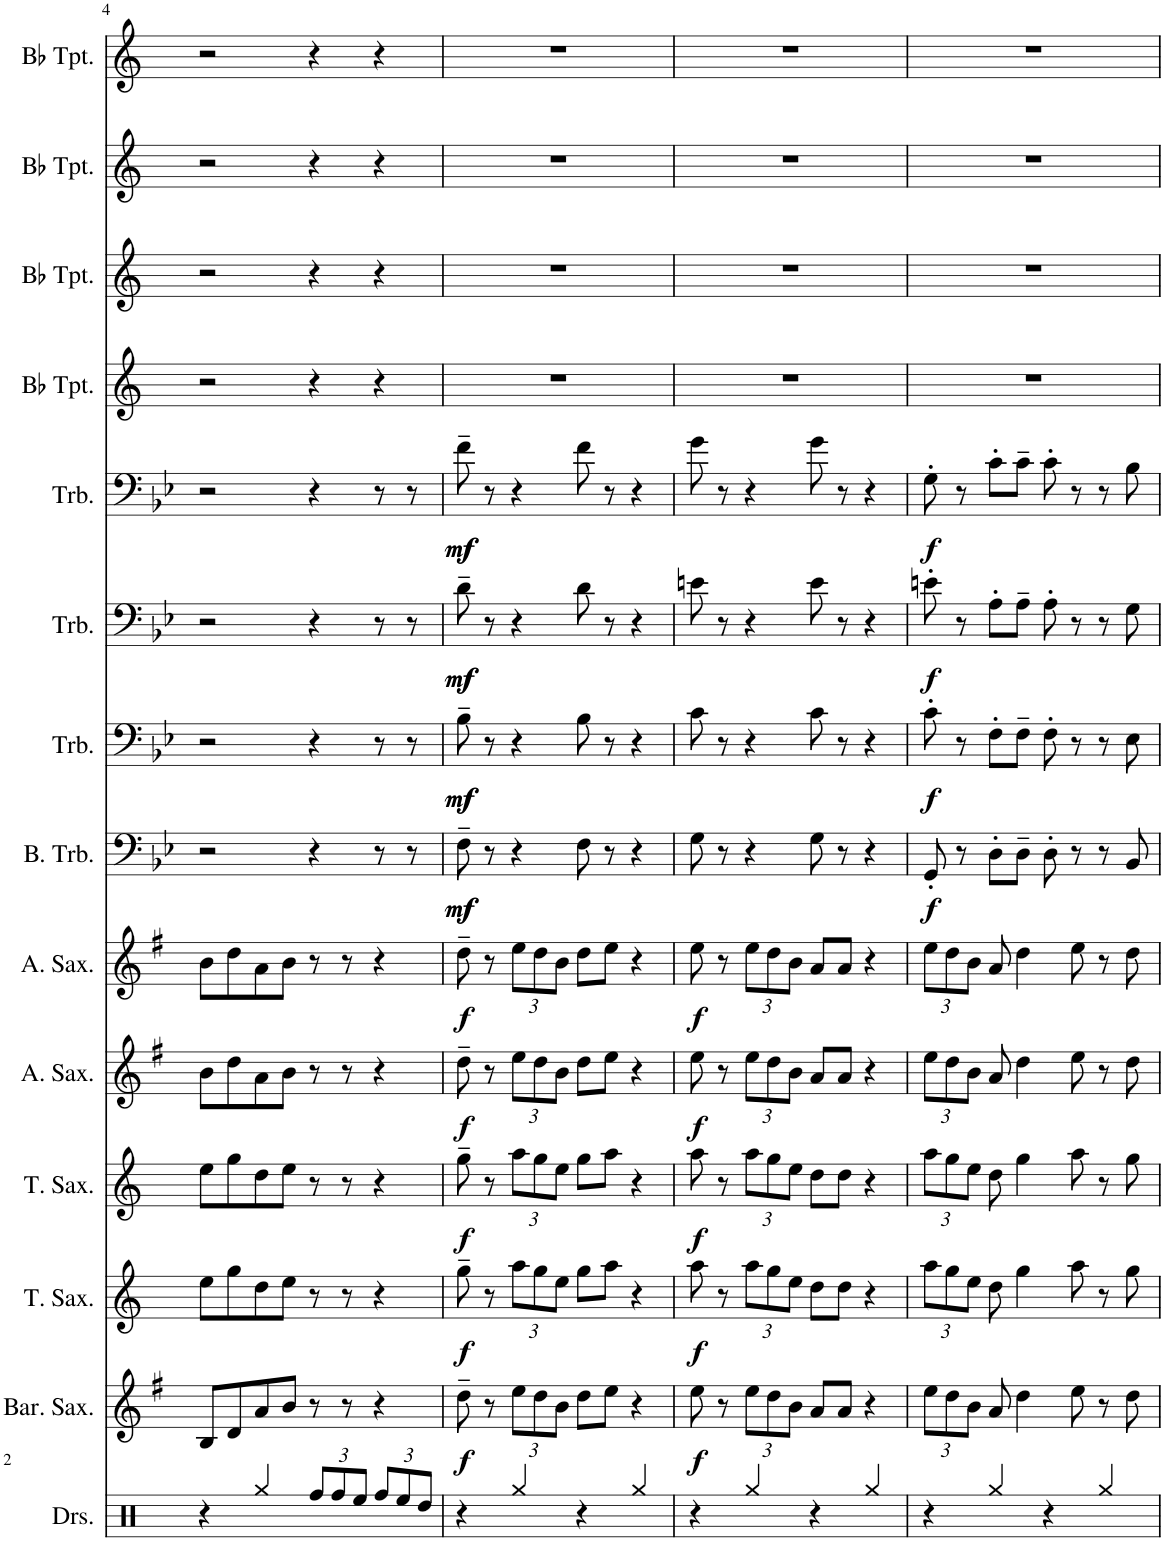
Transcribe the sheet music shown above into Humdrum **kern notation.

**kern	**kern	**dynam	**kern	**dynam	**kern	**dynam	**kern	**dynam	**kern	**dynam	**kern	**dynam	**kern	**dynam	**kern	**dynam	**kern	**dynam	**kern	**kern	**kern	**kern
*part14	*part13	*part13	*part12	*part12	*part11	*part11	*part10	*part10	*part9	*part9	*part8	*part8	*part7	*part7	*part6	*part6	*part5	*part5	*part4	*part3	*part2	*part1
*staff14	*staff13	*staff13	*staff12	*staff12	*staff11	*staff11	*staff10	*staff10	*staff9	*staff9	*staff8	*staff8	*staff7	*staff7	*staff6	*staff6	*staff5	*staff5	*staff4	*staff3	*staff2	*staff1
*I"Drumset	*I"Baritone Saxophone	*	*I"Tenor Saxophone	*	*I"Tenor Saxophone	*	*I"Alto Saxophone	*	*I"Alto Saxophone	*	*I"Bass Trombone	*	*I"Trombone	*	*I"Trombone	*	*I"Trombone	*	*I"Bb Trumpet	*I"Bb Trumpet	*I"Bb Trumpet	*I"Bb Trumpet
*I'Drs.	*I'Bar. Sax.	*	*I'T. Sax.	*	*I'T. Sax.	*	*I'A. Sax.	*	*I'A. Sax.	*	*I'B. Trb.	*	*I'Trb.	*	*I'Trb.	*	*I'Trb.	*	*I'Bb Tpt.	*I'Bb Tpt.	*I'Bb Tpt.	*I'Bb Tpt.
!!LO:PB:g=z
*clefX	*clefG2	*	*clefG2	*	*clefG2	*	*clefG2	*	*clefG2	*	*clefF4	*	*clefF4	*	*clefF4	*	*clefF4	*	*clefG2	*clefG2	*clefG2	*clefG2
*	*Trd12c21	*	*Trd8c14	*	*Trd8c14	*	*Trd5c9	*	*Trd5c9	*	*	*	*	*	*	*	*	*	*Trd1c2	*Trd1c2	*Trd1c2	*Trd1c2
*k[]	*k[f#]	*	*k[]	*	*k[]	*	*k[f#]	*	*k[f#]	*	*k[b-e-]	*	*k[b-e-]	*	*k[b-e-]	*	*k[b-e-]	*	*k[]	*k[]	*k[]	*k[]
*M4/4	*M4/4	*	*M4/4	*	*M4/4	*	*M4/4	*	*M4/4	*	*M4/4	*	*M4/4	*	*M4/4	*	*M4/4	*	*M4/4	*M4/4	*M4/4	*M4/4
=4	=4	=4	=4	=4	=4	=4	=4	=4	=4	=4	=4	=4	=4	=4	=4	=4	=4	=4	=4	=4	=4	=4
4r	8B/L	.	8ee\L	.	8ee\L	.	8b\L	.	8b\L	.	2r	.	2r	.	2r	.	2r	.	2r	2r	2r	2r
.	8d/	.	8gg\	.	8gg\	.	8dd\	.	8dd\	.	.	.	.	.	.	.	.	.	.	.	.	.
4Rgg/	8a/	.	8dd\	.	8dd\	.	8a\	.	8a\	.	.	.	.	.	.	.	.	.	.	.	.	.
.	8b/J	.	8ee\J	.	8ee\J	.	8b\J	.	8b\J	.	.	.	.	.	.	.	.	.	.	.	.	.
*Xbrackettup	*	*	*	*	*	*	*	*	*	*	*	*	*	*	*	*	*	*	*	*	*	*
12Rff/L	8r	.	8r	.	8r	.	8r	.	8r	.	4r	.	4r	.	4r	.	4r	.	4r	4r	4r	4r
12Rff/	.	.	.	.	.	.	.	.	.	.	.	.	.	.	.	.	.	.	.	.	.	.
.	8r	.	8r	.	8r	.	8r	.	8r	.	.	.	.	.	.	.	.	.	.	.	.	.
12Ree/J	.	.	.	.	.	.	.	.	.	.	.	.	.	.	.	.	.	.	.	.	.	.
12Rff/L	4r	.	4r	.	4r	.	4r	.	4r	.	8r	.	8r	.	8r	.	8r	.	4r	4r	4r	4r
12Ree/	.	.	.	.	.	.	.	.	.	.	.	.	.	.	.	.	.	.	.	.	.	.
.	.	.	.	.	.	.	.	.	.	.	8r	.	8r	.	8r	.	8r	.	.	.	.	.
12Rdd/J	.	.	.	.	.	.	.	.	.	.	.	.	.	.	.	.	.	.	.	.	.	.
=5	=5	=5	=5	=5	=5	=5	=5	=5	=5	=5	=5	=5	=5	=5	=5	=5	=5	=5	=5	=5	=5	=5
!	!	!LO:DY:b	!	!LO:DY:b	!	!LO:DY:b	!	!LO:DY:b	!	!LO:DY:b	!	!LO:DY:b	!	!	!	!	!	!	!	!	!	!
!	!	!	!	!	!	!	!	!	!	!	!	!LO:DY:n=1:b	!	!LO:DY:b	!	!	!	!	!	!	!	!
!	!	!	!	!	!	!	!	!	!	!	!	!	!	!LO:DY:n=1:b	!	!LO:DY:b	!	!	!	!	!	!
!	!	!	!	!	!	!	!	!	!	!	!	!	!	!	!	!LO:DY:n=1:b	!	!LO:DY:b	!	!	!	!
!	!	!	!	!	!	!	!	!	!	!	!	!	!	!	!	!	!	!LO:DY:n=1:b	!	!	!	!
4r	8dd~\	f	8gg~\	f	8gg~\	f	8dd~\	f	8dd~\	f	8F~\	mf mf	8B-~\	mf mf	8d~\	mf mf	8f~\	mf mf	1r	1r	1r	1r
.	8r	.	8r	.	8r	.	8r	.	8r	.	8r	.	8r	.	8r	.	8r	.	.	.	.	.
*	*Xbrackettup	*	*Xbrackettup	*	*Xbrackettup	*	*Xbrackettup	*	*Xbrackettup	*	*	*	*	*	*	*	*	*	*	*	*	*
4Rgg/	12ee\L	.	12aa\L	.	12aa\L	.	12ee\L	.	12ee\L	.	4r	.	4r	.	4r	.	4r	.	.	.	.	.
.	12dd\	.	12gg\	.	12gg\	.	12dd\	.	12dd\	.	.	.	.	.	.	.	.	.	.	.	.	.
.	12b\J	.	12ee\J	.	12ee\J	.	12b\J	.	12b\J	.	.	.	.	.	.	.	.	.	.	.	.	.
4r	8dd\L	.	8gg\L	.	8gg\L	.	8dd\L	.	8dd\L	.	8F\	.	8B-\	.	8d\	.	8f\	.	.	.	.	.
.	8ee\J	.	8aa\J	.	8aa\J	.	8ee\J	.	8ee\J	.	8r	.	8r	.	8r	.	8r	.	.	.	.	.
4Rgg/	4r	.	4r	.	4r	.	4r	.	4r	.	4r	.	4r	.	4r	.	4r	.	.	.	.	.
=6	=6	=6	=6	=6	=6	=6	=6	=6	=6	=6	=6	=6	=6	=6	=6	=6	=6	=6	=6	=6	=6	=6
!	!	!LO:DY:b	!	!LO:DY:b	!	!LO:DY:b	!	!LO:DY:b	!	!LO:DY:b	!	!	!	!	!	!	!	!	!	!	!	!
4r	8ee\	f	8aa\	f	8aa\	f	8ee\	f	8ee\	f	8G\	.	8c\	.	8en\	.	8g\	.	1r	1r	1r	1r
.	8r	.	8r	.	8r	.	8r	.	8r	.	8r	.	8r	.	8r	.	8r	.	.	.	.	.
4Rgg/	12ee\L	.	12aa\L	.	12aa\L	.	12ee\L	.	12ee\L	.	4r	.	4r	.	4r	.	4r	.	.	.	.	.
.	12dd\	.	12gg\	.	12gg\	.	12dd\	.	12dd\	.	.	.	.	.	.	.	.	.	.	.	.	.
.	12b\J	.	12ee\J	.	12ee\J	.	12b\J	.	12b\J	.	.	.	.	.	.	.	.	.	.	.	.	.
4r	8a/L	.	8dd\L	.	8dd\L	.	8a/L	.	8a/L	.	8G\	.	8c\	.	8e\	.	8g\	.	.	.	.	.
.	8a/J	.	8dd\J	.	8dd\J	.	8a/J	.	8a/J	.	8r	.	8r	.	8r	.	8r	.	.	.	.	.
4Rgg/	4r	.	4r	.	4r	.	4r	.	4r	.	4r	.	4r	.	4r	.	4r	.	.	.	.	.
=7	=7	=7	=7	=7	=7	=7	=7	=7	=7	=7	=7	=7	=7	=7	=7	=7	=7	=7	=7	=7	=7	=7
!	!	!	!	!	!	!	!	!	!	!	!	!LO:DY:b	!	!LO:DY:b	!	!LO:DY:b	!	!LO:DY:b	!	!	!	!
4r	12ee\L	.	12aa\L	.	12aa\L	.	12ee\L	.	12ee\L	.	8GG'/	f	8c'\	f	8en'\	f	8G'\	f	1r	1r	1r	1r
.	12dd\	.	12gg\	.	12gg\	.	12dd\	.	12dd\	.	.	.	.	.	.	.	.	.	.	.	.	.
.	.	.	.	.	.	.	.	.	.	.	8r	.	8r	.	8r	.	8r	.	.	.	.	.
.	12b\J	.	12ee\J	.	12ee\J	.	12b\J	.	12b\J	.	.	.	.	.	.	.	.	.	.	.	.	.
4Rgg/	8a/	.	8dd\	.	8dd\	.	8a/	.	8a/	.	8D'\L	.	8F'\L	.	8A'\L	.	8c'\L	.	.	.	.	.
.	4dd\	.	4gg\	.	4gg\	.	4dd\	.	4dd\	.	8D~\J	.	8F~\J	.	8A~\J	.	8c~\J	.	.	.	.	.
4r	.	.	.	.	.	.	.	.	.	.	8D'\	.	8F'\	.	8A'\	.	8c'\	.	.	.	.	.
.	8ee\	.	8aa\	.	8aa\	.	8ee\	.	8ee\	.	8r	.	8r	.	8r	.	8r	.	.	.	.	.
4Rgg/	8r	.	8r	.	8r	.	8r	.	8r	.	8r	.	8r	.	8r	.	8r	.	.	.	.	.
.	8dd\	.	8gg\	.	8gg\	.	8dd\	.	8dd\	.	8BB-/	.	8E-\	.	8G\	.	8B-\	.	.	.	.	.
=	=	=	=	=	=	=	=	=	=	=	=	=	=	=	=	=	=	=	=	=	=	=
*-	*-	*-	*-	*-	*-	*-	*-	*-	*-	*-	*-	*-	*-	*-	*-	*-	*-	*-	*-	*-	*-	*-
